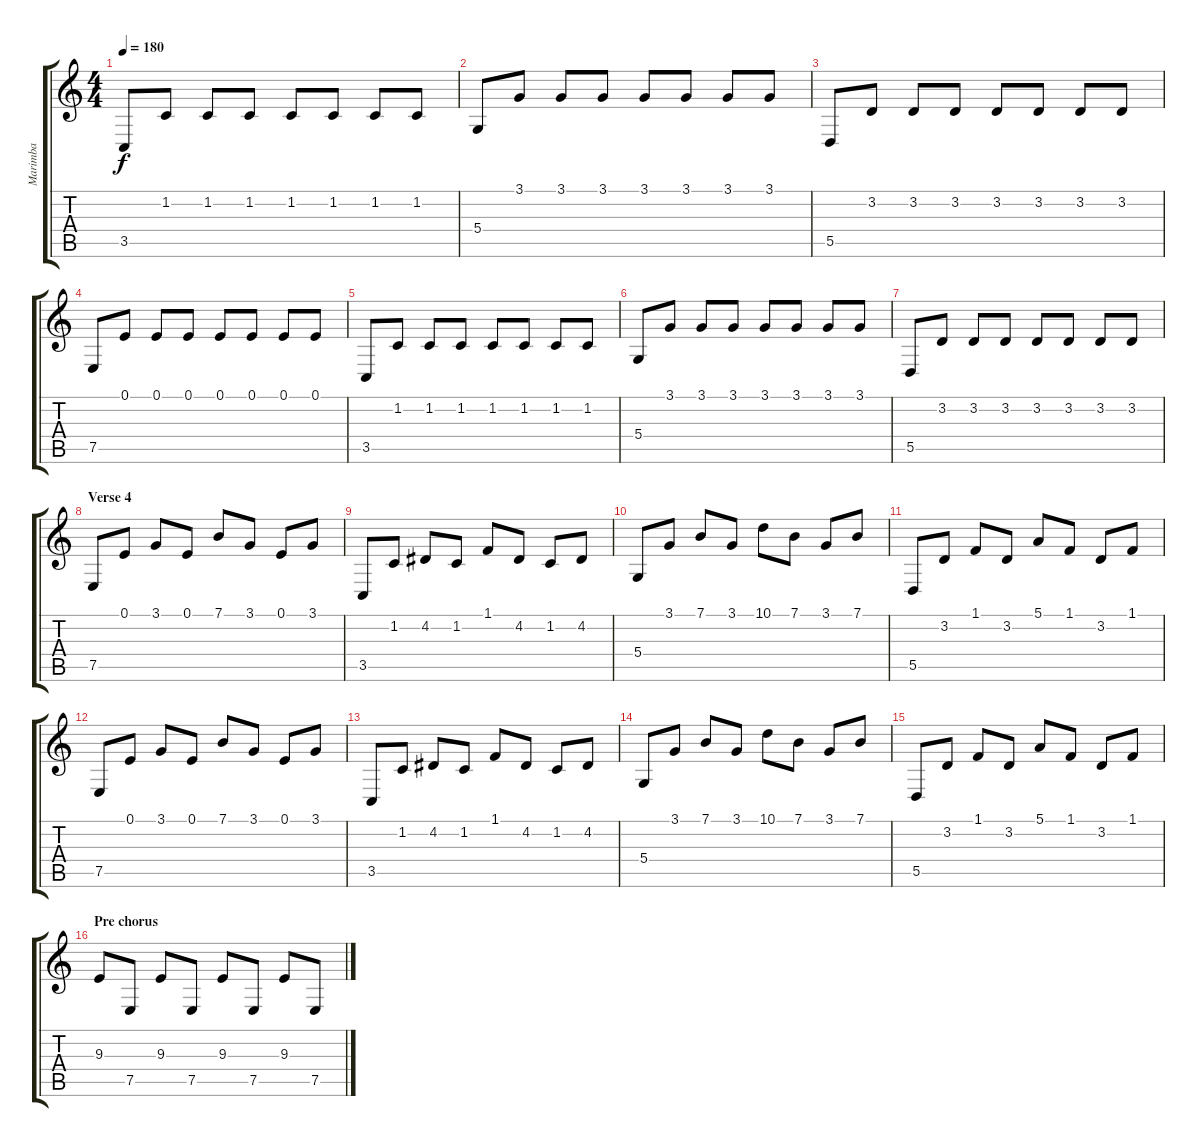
\track ("Marimba" "Marimba") {instrument marimba}
\staff {score tabs}
\tuning (E4 B3 G3 D3 A2 E2) {hide}
\ts (4 4)
\tempo 180
\clef g2
\ks c
3.5.8{dy f} 1.2.8 1.2.8 1.2.8 1.2.8 1.2.8 1.2.8 1.2.8 |
5.4.8 3.1.8 3.1.8 3.1.8 3.1.8 3.1.8 3.1.8 3.1.8 |
5.5.8 3.2.8 3.2.8 3.2.8 3.2.8 3.2.8 3.2.8 3.2.8 |
7.5.8 0.1.8 0.1.8 0.1.8 0.1.8 0.1.8 0.1.8 0.1.8 |
3.5.8 1.2.8 1.2.8 1.2.8 1.2.8 1.2.8 1.2.8 1.2.8 |
5.4.8 3.1.8 3.1.8 3.1.8 3.1.8 3.1.8 3.1.8 3.1.8 |
5.5.8 3.2.8 3.2.8 3.2.8 3.2.8 3.2.8 3.2.8 3.2.8 |
\section ("" "Verse 4")
7.5.8 0.1.8 3.1.8 0.1.8 7.1.8 3.1.8 0.1.8 3.1.8 |
3.5.8 1.2.8 4.2.8 1.2.8 1.1.8 4.2.8 1.2.8 4.2.8 |
5.4.8 3.1.8 7.1.8 3.1.8 10.1.8 7.1.8 3.1.8 7.1.8 |
5.5.8 3.2.8 1.1.8 3.2.8 5.1.8 1.1.8 3.2.8 1.1.8 |
7.5.8 0.1.8 3.1.8 0.1.8 7.1.8 3.1.8 0.1.8 3.1.8 |
3.5.8 1.2.8 4.2.8 1.2.8 1.1.8 4.2.8 1.2.8 4.2.8 |
5.4.8 3.1.8 7.1.8 3.1.8 10.1.8 7.1.8 3.1.8 7.1.8 |
5.5.8 3.2.8 1.1.8 3.2.8 5.1.8 1.1.8 3.2.8 1.1.8 |
\section ("" "Pre chorus")
9.3.8 7.5.8 9.3.8 7.5.8 9.3.8 7.5.8 9.3.8 7.5.8
